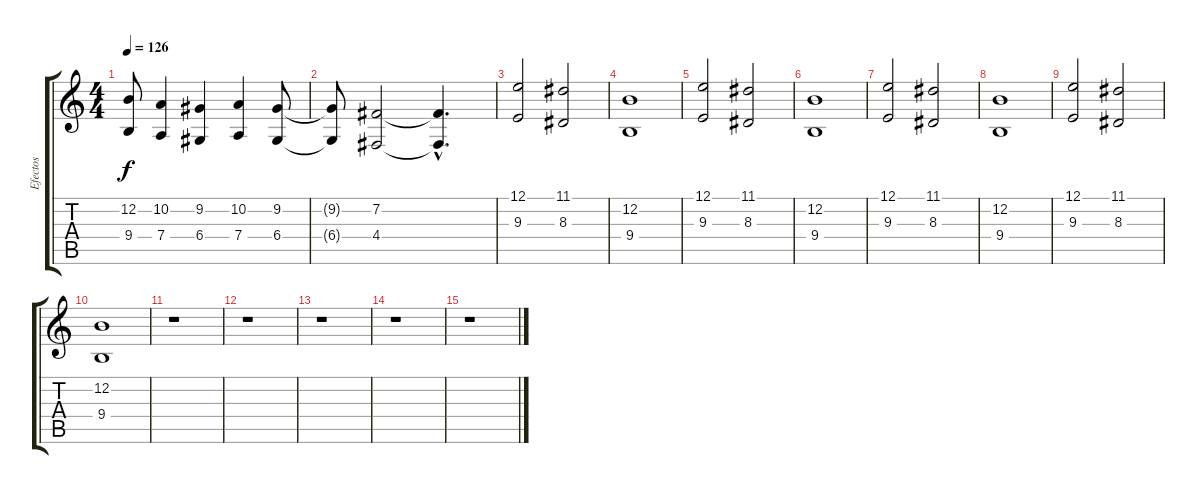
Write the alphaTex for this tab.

\track ("Efectos" "Efectos") {instrument pad8sweep}
\staff {score tabs}
\tuning (E4 B3 G3 D3 A2 E2) {hide}
\ts (4 4)
\tempo 126
\clef g2
\ks c
(12.2 9.4).8{dy f} (10.2 7.4).4 (9.2 6.4).4 (10.2 7.4).4 (9.2 6.4).8 |
(9.2{t} 6.4{t}).8 (7.2 4.4).2 (7.2{hac t} 4.4{hac t}).4{d} |
(12.1 9.3).2 (11.1 8.3).2 |
(12.2 9.4).1 |
(12.1 9.3).2 (11.1 8.3).2 |
(12.2 9.4).1 |
(12.1 9.3).2 (11.1 8.3).2 |
(12.2 9.4).1 |
(12.1 9.3).2 (11.1 8.3).2 |
(12.2 9.4).1 |
r.1 |
r.1 |
r.1 |
r.1 |
r.1
